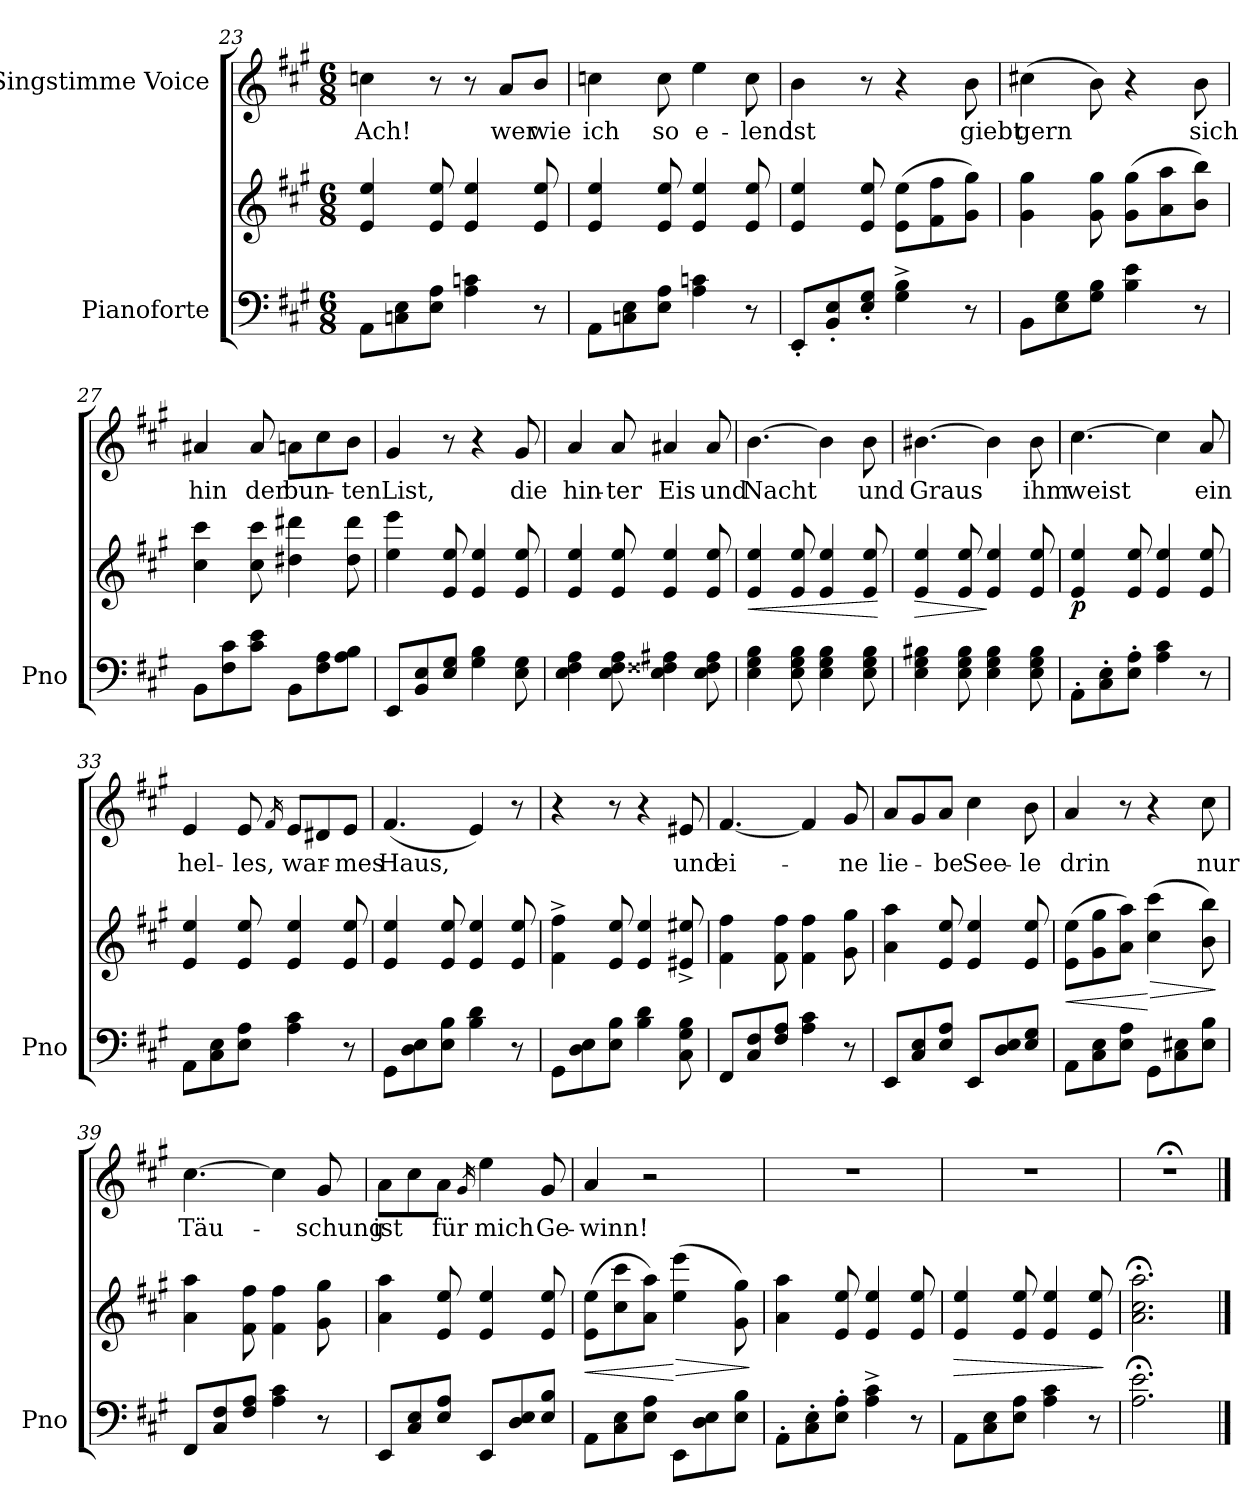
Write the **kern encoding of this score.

**kern	**kern	**dynam	**kern	**text
*part2	*part2	*part2	*part1	*part1
*staff3	*staff2	*staff2/3	*staff1	*staff1
*I"Pianoforte	*	*	*I"Singstimme Voice	*
*I'Pno	*	*	*	*
!!LO:LB:g=z
*clefF4	*clefG2	*	*clefG2	*
*k[f#c#g#]	*k[f#c#g#]	*	*k[f#c#g#]	*
*M6/8	*M6/8	*	*M6/8	*
=23	=23	=23	=23	=23
!	!	!	!	!LO:LY:b
8AA\L	4e/ 4ee/	.	4ccn\	Ach!
8Cn\ 8E\	.	.	.	.
8E\ 8A\J	8e/ 8ee/	.	8r	.
4A\ 4cn\	4e/ 4ee/	.	8r	.
!	!	!	!	!LO:LY:b
.	.	.	8a/L	wer
!	!	!	!	!LO:LY:b
8r	8e/ 8ee/	.	8b/J	wie
=24	=24	=24	=24	=24
!	!	!	!	!LO:LY:b
8AA\L	4e/ 4ee/	.	4ccn\	ich
8Cn\ 8E\	.	.	.	.
!	!	!	!	!LO:LY:b
8E\ 8A\J	8e/ 8ee/	.	8cc\	so
!	!	!	!	!LO:LY:b
4A\ 4cn\	4e/ 4ee/	.	4ee\	e-
!	!	!	!	!LO:LY:b
8r	8e/ 8ee/	.	8cc\	-lend
=25	=25	=25	=25	=25
!	!	!	!	!LO:LY:b
8EE'/L	4e/ 4ee/	.	4b\	ist
8BB/' 8E/'	.	.	.	.
8E/' 8G#/'J	8e/ 8ee/	.	8r	.
4G#\^ 4B\^	(>8e\ 8ee\L	.	4r	.
.	8f#\ 8ff#\	.	.	.
!	!	!	!	!LO:LY:b
8r	8g#\ 8gg#\J)	.	8b\	giebt
=26	=26	=26	=26	=26
!	!	!	!	!LO:LY:b
8BB\L	4g#\ 4gg#\	.	(>4cc#X\	gern
8E\ 8G#\	.	.	.	.
8G#\ 8B\J	8g#\ 8gg#\	.	8b\)	.
4B\ 4e\	(>8g#\ 8gg#\L	.	4r	.
.	8a\ 8aa\	.	.	.
!	!	!	!	!LO:LY:b
8r	8b\ 8bb\J)	.	8b\	sich
=27	=27	=27	=27	=27
!	!	!	!	!LO:LY:b
8BB\L	4cc#\ 4ccc#\	.	4a#X/	hin
8F#\ 8c#\	.	.	.	.
!	!	!	!	!LO:LY:b
8c#\ 8e\J	8cc#\ 8ccc#\	.	8a#/	der
!	!	!	!	!LO:LY:b
8BB\L	4dd#X\ 4ddd#X\	.	8an\L	bun-
8F#\ 8A\	.	.	8cc#\	.
!	!	!	!	!LO:LY:b
8A\ 8B\J	8dd#\ 8ddd#\	.	8b\J	-ten
!!LO:LB:g=z
=28	=28	=28	=28	=28
!	!	!	!	!LO:LY:b
8EE/L	4ee\ 4eee\	.	4g#/	List,
8BB/ 8E/	.	.	.	.
8E/ 8G#/J	8e/ 8ee/	.	8r	.
4G#\ 4B\	4e/ 4ee/	.	4r	.
!	!	!	!	!LO:LY:b
8E\ 8G#\	8e/ 8ee/	.	8g#/	die
!!LO:PB:g=z
=29	=29	=29	=29	=29
!	!	!	!	!LO:LY:b
4E\ 4F#\ 4A\	4e/ 4ee/	.	4a/	hin-
!	!	!	!	!LO:LY:b
8E\ 8F#\ 8A\	8e/ 8ee/	.	8a/	-ter
!	!	!	!	!LO:LY:b
4E\ 4F##X\ 4A#X\	4e/ 4ee/	.	4a#X/	Eis
!	!	!	!	!LO:LY:b
8E\ 8F##\ 8A#\	8e/ 8ee/	.	8a#/	und
=30	=30	=30	=30	=30
!	!	!LO:HP:b	!	!LO:LY:b
4E\ 4G#\ 4B\	4e/ 4ee/	<	[4.b\	Nacht
8E\ 8G#\ 8B\	8e/ 8ee/	.	.	.
4E\ 4G#\ 4B\	4e/ 4ee/	.	4b\]	.
!	!	!	!	!LO:LY:b
8E\ 8G#\ 8B\	8e/ 8ee/	.	8b\	und
.	.	[	.	.
=31	=31	=31	=31	=31
!	!	!LO:HP:b	!	!LO:LY:b
4E\ 4G#\ 4B#X\	4e/ 4ee/	>	[4.b#X\	Graus
8E\ 8G#\ 8B#\	8e/ 8ee/	.	.	.
4E\ 4G#\ 4B#\	4e/ 4ee/	]	4b#\]	.
!	!	!	!	!LO:LY:b
8E\ 8G#\ 8B#\	8e/ 8ee/	.	8b#\	ihm
=32	=32	=32	=32	=32
!	!	!LO:DY:b	!	!LO:LY:b
8AA'\L	4e/ 4ee/	p	[4.cc#\	weist
8C#\' 8E\'	.	.	.	.
8E\' 8A\'J	8e/ 8ee/	.	.	.
4A\ 4c#\	4e/ 4ee/	.	4cc#\]	.
!	!	!	!	!LO:LY:b
8r	8e/ 8ee/	.	8a/	ein
=33	=33	=33	=33	=33
!	!	!	!	!LO:LY:b
8AA\L	4e/ 4ee/	.	4e/	hel-
8C#\ 8E\	.	.	.	.
!	!	!	!	!LO:LY:b
8E\ 8A\J	8e/ 8ee/	.	8e/	-les,
.	.	.	16qf#/	.
!	!	!	!	!LO:LY:b
4A\ 4c#\	4e/ 4ee/	.	8e/L	war-
.	.	.	8d#X/	.
!	!	!	!	!LO:LY:b
8r	8e/ 8ee/	.	8e/J	-mes
=34	=34	=34	=34	=34
!	!	!	!	!LO:LY:b
8GG#\L	4e/ 4ee/	.	(<4.f#/	Haus,
8D\ 8E\	.	.	.	.
8E\ 8B\J	8e/ 8ee/	.	.	.
4B\ 4d\	4e/ 4ee/	.	4e/)	.
8r	8e/ 8ee/	.	8r	.
!!LO:LB:g=z
=35	=35	=35	=35	=35
8GG#\L	4f#\^ 4ff#\^	.	4r	.
8D\ 8E\	.	.	.	.
8E\ 8B\J	8e/ 8ee/	.	8r	.
4B\ 4d\	4e/ 4ee/	.	4r	.
!	!	!	!	!LO:LY:b
8C#\ 8G#\ 8B\	8e#X/^ 8ee#X/^	.	8e#X/	und
=36	=36	=36	=36	=36
!	!	!	!	!LO:LY:b
8FF#/L	4f#\ 4ff#\	.	[4.f#/	ei-
8C#/ 8F#/	.	.	.	.
8F#/ 8A/J	8f#\ 8ff#\	.	.	.
4A\ 4c#\	4f#\ 4ff#\	.	4f#/]	.
!	!	!	!	!LO:LY:b
8r	8g#\ 8gg#\	.	8g#/	-ne
=37	=37	=37	=37	=37
!	!	!	!	!LO:LY:b
8EE/L	4a\ 4aa\	.	8a/L	lie-
8C#/ 8E/	.	.	8g#/	.
!	!	!	!	!LO:LY:b
8E/ 8A/J	8e/ 8ee/	.	8a/J	-be
!	!	!	!	!LO:LY:b
8EE/L	4e/ 4ee/	.	4cc#\	See-
8D/ 8E/	.	.	.	.
!	!	!	!	!LO:LY:b
8E/ 8G#/J	8e/ 8ee/	.	8b\	-le
=38	=38	=38	=38	=38
!	!	!LO:HP:b	!	!LO:LY:b
8AA\L	(>8e\ 8ee\L	<	4a/	drin
8C#\ 8E\	8g#\ 8gg#\	.	.	.
8E\ 8A\J	8a\ 8aa\J)	.	8r	.
!	!	!LO:HP:n=1:b	!	!
8GG#\L	(>4cc#\ 4ccc#\	[ >	4r	.
8C#\ 8E#X\	.	.	.	.
!	!	!	!	!LO:LY:b
8E#\ 8B\J	8b\ 8bb\)	.	8cc#\	nur
.	.	]	.	.
=39	=39	=39	=39	=39
!	!	!	!	!LO:LY:b
8FF#/L	4a\ 4aa\	.	[4.cc#\	Täu-
8C#/ 8F#/	.	.	.	.
8F#/ 8A/J	8f#\ 8ff#\	.	.	.
4A\ 4c#\	4f#\ 4ff#\	.	4cc#\]	.
!	!	!	!	!LO:LY:b
8r	8g#\ 8gg#\	.	8g#/	-schung
!!LO:LB:g=z
=40	=40	=40	=40	=40
!	!	!	!	!LO:LY:b
8EE/L	4a\ 4aa\	.	8a\L	ist
8C#/ 8E/	.	.	8cc#\	.
!	!	!	!	!LO:LY:b
8E/ 8A/J	8e/ 8ee/	.	8a\J	für
.	.	.	16qg#/	.
!	!	!	!	!LO:LY:b
8EE/L	4e/ 4ee/	.	4ee\	mich
8D/ 8E/	.	.	.	.
!	!	!	!	!LO:LY:b
8E/ 8B/J	8e/ 8ee/	.	8g#/	Ge-
!!LO:PB:g=z
=41	=41	=41	=41	=41
!	!	!LO:HP:b	!	!LO:LY:b
8AA\L	(>8e\ 8ee\L	<	4a/	-winn!
8C#\ 8E\	8cc#\ 8ccc#\	.	.	.
8E\ 8A\J	8a\ 8aa\J)	.	2r	.
!	!	!LO:HP:n=1:b	!	!
8EE\L	(>4ee\ 4eee\	[ >	.	.
8D\ 8E\	.	.	.	.
8E\ 8B\J	8g#\ 8gg#\)	.	.	.
.	.	]	.	.
=42	=42	=42	=42	=42
8AA'\L	4a\ 4aa\	.	2.r	.
8C#\' 8E\'	.	.	.	.
8E\' 8A\'J	8e/ 8ee/	.	.	.
4A\^ 4c#\^	4e/ 4ee/	.	.	.
8r	8e/ 8ee/	.	.	.
=43	=43	=43	=43	=43
!	!	!LO:HP:b	!	!
8AA\L	4e/ 4ee/	>	2.r	.
8C#\ 8E\	.	.	.	.
8E\ 8A\J	8e/ 8ee/	.	.	.
4A\ 4c#\	4e/ 4ee/	.	.	.
8r	8e/ 8ee/	.	.	.
.	.	]	.	.
=44	=44	=44	=44	=44
2.A\;< 2.e\;<	2.a\;< 2.cc#\;< 2.aa\;<	.	2.r;<	.
==	==	==	==	==
*-	*-	*-	*-	*-
